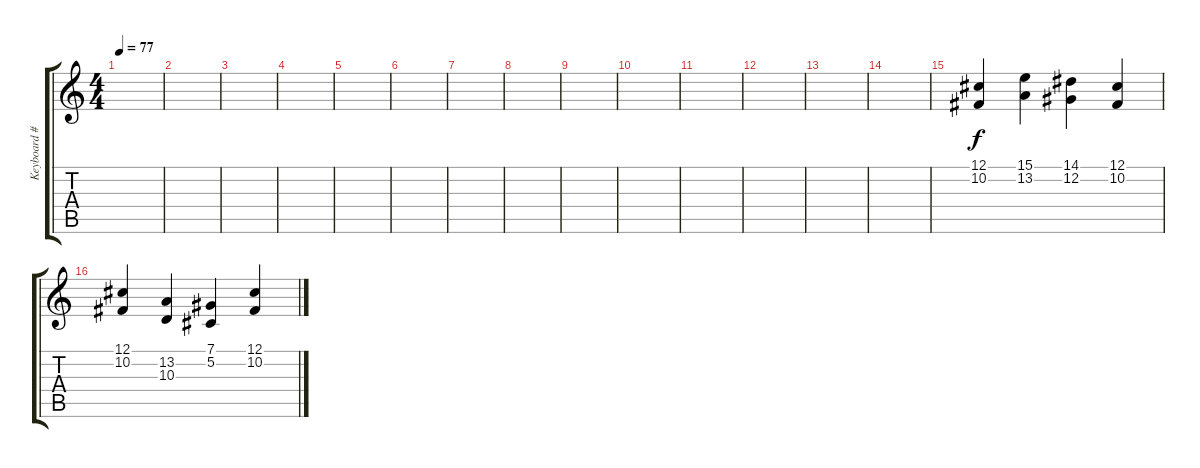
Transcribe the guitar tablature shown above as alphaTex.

\track ("Keyboard #1" "Keyboard #") {instrument tremolostrings}
\staff {score tabs}
\tuning (Db4 Ab3 E3 B2 Gb2 Db2) {hide}
\ts (4 4)
\tempo 77
\clef g2
\ks c
|
|
|
|
|
|
|
|
|
|
|
|
|
|
(12.1 10.2).4 (15.1 13.2).4 (14.1 12.2).4 (12.1 10.2).4 |
(12.1 10.2).4 (13.2 10.3).4 (7.1 5.2).4 (12.1 10.2).4
